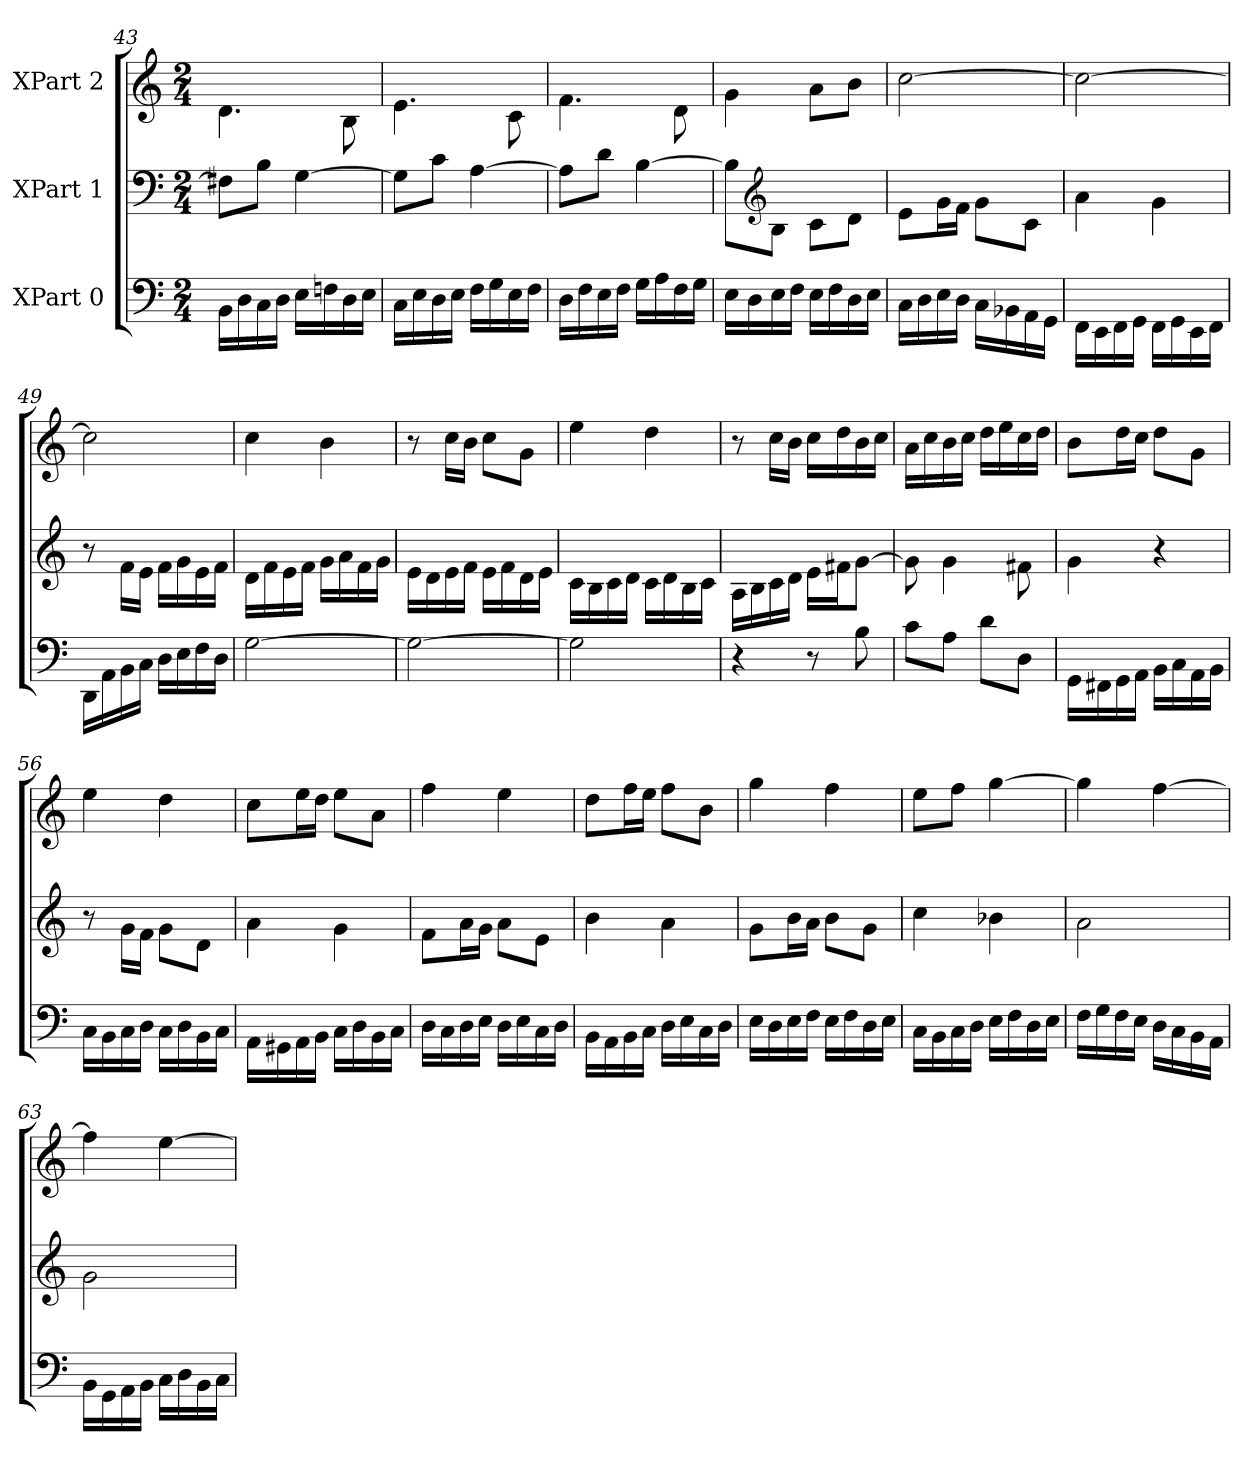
**kern	**kern	**kern
*part3	*part2	*part1
*staff3	*staff2	*staff1
*I"XPart 0	*I"XPart 1	*I"XPart 2
*clefF4	*clefF4	*clefG2
*k[]	*k[]	*k[]
*M2/4	*M2/4	*M2/4
=43	=43	=43
16BB\L	8F#X\L]	4.d\
16D\	.	.
16C\	8B\J	.
16D\J	.	.
16E\L	[4G\	.
16Fn\	.	.
16D\	.	8B\
16E\J	.	.
=44	=44	=44
16C\L	8G\L]	4.e\
16E\	.	.
16D\	8c\J	.
16E\J	.	.
16F\L	[4A\	.
16G\	.	.
16E\	.	8c\
16F\J	.	.
=45	=45	=45
16D\L	8A\L]	4.f\
16F\	.	.
16E\	8d\J	.
16F\J	.	.
16G\L	[4B\	.
16A\	.	.
16F\	.	8d\
16G\J	.	.
=46	=46	=46
16E\L	8B\L]	4g\
16D\	.	.
*	*clefG2	*
16E\	8B\J	.
16F\J	.	.
16E\L	8c\L	8a\L
16F\	.	.
16D\	8d\J	8b\J
16E\J	.	.
=47	=47	=47
16C\L	8e\L	[2cc\
16D\	.	.
16E\	16g\	.
16D\J	16f\J	.
16C\L	8g\L	.
16BB-X\	.	.
16AA\	8c\J	.
16GG\J	.	.
=48	=48	=48
16FF\L	4a\	2cc\_
16EE\	.	.
16FF\	.	.
16GG\J	.	.
16FF\L	4g\	.
16GG\	.	.
16EE\	.	.
16FF\J	.	.
=49	=49	=49
16DD\L	8r	2cc\]
16AA\	.	.
16BB\	16f\L	.
16C\J	16e\J	.
16D\L	16f\L	.
16E\	16g\	.
16F\	16e\	.
16D\J	16f\J	.
=50	=50	=50
[2G\	16d\L	4cc\
.	16f\	.
.	16e\	.
.	16f\J	.
.	16g\L	4b\
.	16a\	.
.	16f\	.
.	16g\J	.
=51	=51	=51
2G\_	16e\L	8r
.	16d\	.
.	16e\	16cc\L
.	16f\J	16b\J
.	16e\L	8cc\L
.	16f\	.
.	16d\	8g\J
.	16e\J	.
=52	=52	=52
2G\]	16c\L	4ee\
.	16B\	.
.	16c\	.
.	16d\J	.
.	16c\L	4dd\
.	16d\	.
.	16B\	.
.	16c\J	.
=53	=53	=53
4r	16A\L	8r
.	16B\	.
.	16c\	16cc\L
.	16d\J	16b\J
8r	16e\L	16cc\L
.	16f#X\	16dd\
8B\	[8g\J	16b\
.	.	16cc\J
=54	=54	=54
8c\L	8g\]	16a\L
.	.	16cc\
8A\J	4g\	16b\
.	.	16cc\J
8d\L	.	16dd\L
.	.	16ee\
8D\J	8f#X\	16cc\
.	.	16dd\J
=55	=55	=55
16GG\L	4g\	8b\L
16FF#X\	.	.
16GG\	.	16dd\
16AA\J	.	16cc\J
16BB\L	4r	8dd\L
16C\	.	.
16AA\	.	8g\J
16BB\J	.	.
=56	=56	=56
16C\L	8r	4ee\
16BB\	.	.
16C\	16g\L	.
16D\J	16f\J	.
16C\L	8g\L	4dd\
16D\	.	.
16BB\	8d\J	.
16C\J	.	.
=57	=57	=57
16AA\L	4a\	8cc\L
16GG#X\	.	.
16AA\	.	16ee\
16BB\J	.	16dd\J
16C\L	4g\	8ee\L
16D\	.	.
16BB\	.	8a\J
16C\J	.	.
=58	=58	=58
16D\L	8f\L	4ff\
16C\	.	.
16D\	16a\	.
16E\J	16g\J	.
16D\L	8a\L	4ee\
16E\	.	.
16C\	8e\J	.
16D\J	.	.
=59	=59	=59
16BB\L	4b\	8dd\L
16AA\	.	.
16BB\	.	16ff\
16C\J	.	16ee\J
16D\L	4a\	8ff\L
16E\	.	.
16C\	.	8b\J
16D\J	.	.
=60	=60	=60
16E\L	8g\L	4gg\
16D\	.	.
16E\	16b\	.
16F\J	16a\J	.
16E\L	8b\L	4ff\
16F\	.	.
16D\	8g\J	.
16E\J	.	.
=61	=61	=61
16C\L	4cc\	8ee\L
16BB\	.	.
16C\	.	8ff\J
16D\J	.	.
16E\L	4b-X\	[4gg\
16F\	.	.
16D\	.	.
16E\J	.	.
=62	=62	=62
16F\L	2a\	4gg\]
16G\	.	.
16F\	.	.
16E\J	.	.
16D\L	.	[4ff\
16C\	.	.
16BB\	.	.
16AA\J	.	.
=63	=63	=63
16BB\L	2g\	4ff\]
16GG\	.	.
16AA\	.	.
16BB\J	.	.
16C\L	.	[4ee\
16D\	.	.
16BB\	.	.
16C\J	.	.
=	=	=
*-	*-	*-
